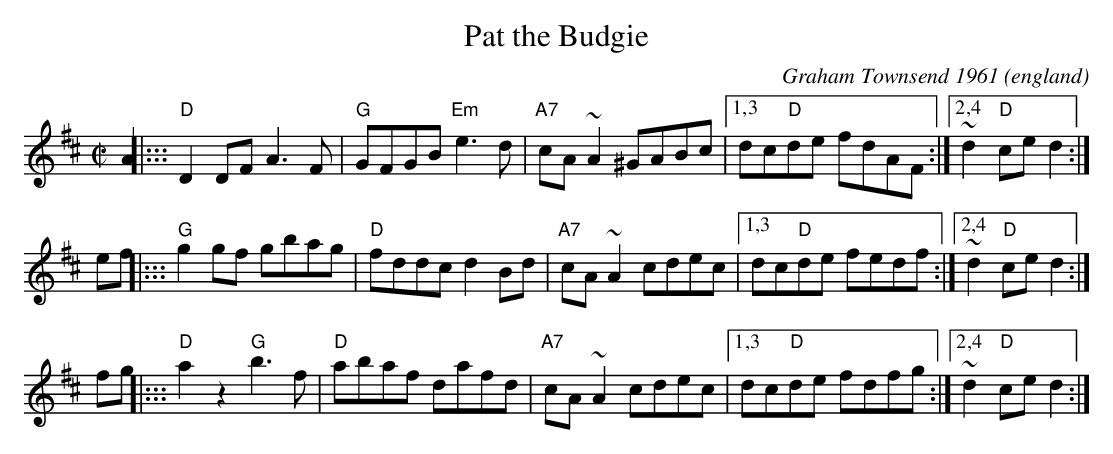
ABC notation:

X:1
T: Pat the Budgie
O:england
C: Graham Townsend 1961
M: C|
L: 1/8
K: D
A2 |::: "D"D2DF    A3F | "G"GFGB "Em"e3d | "A7"cA~A2 ^GABc |1,3 dc"D"de fdAF :|2,4 ~d2"D"ce d2 :|
ef |::: "G"g2gf   gbag | "D"fddc    d2Bd | "A7"cA~A2  cdec |1,3 dc"D"de fedf :|2,4 ~d2"D"ce d2 :|
fg |::: "D"a2z2 "G"b3f | "D"abaf    dafd | "A7"cA~A2  cdec |1,3 dc"D"de fdfg :|2,4 ~d2"D"ce d2 :|
